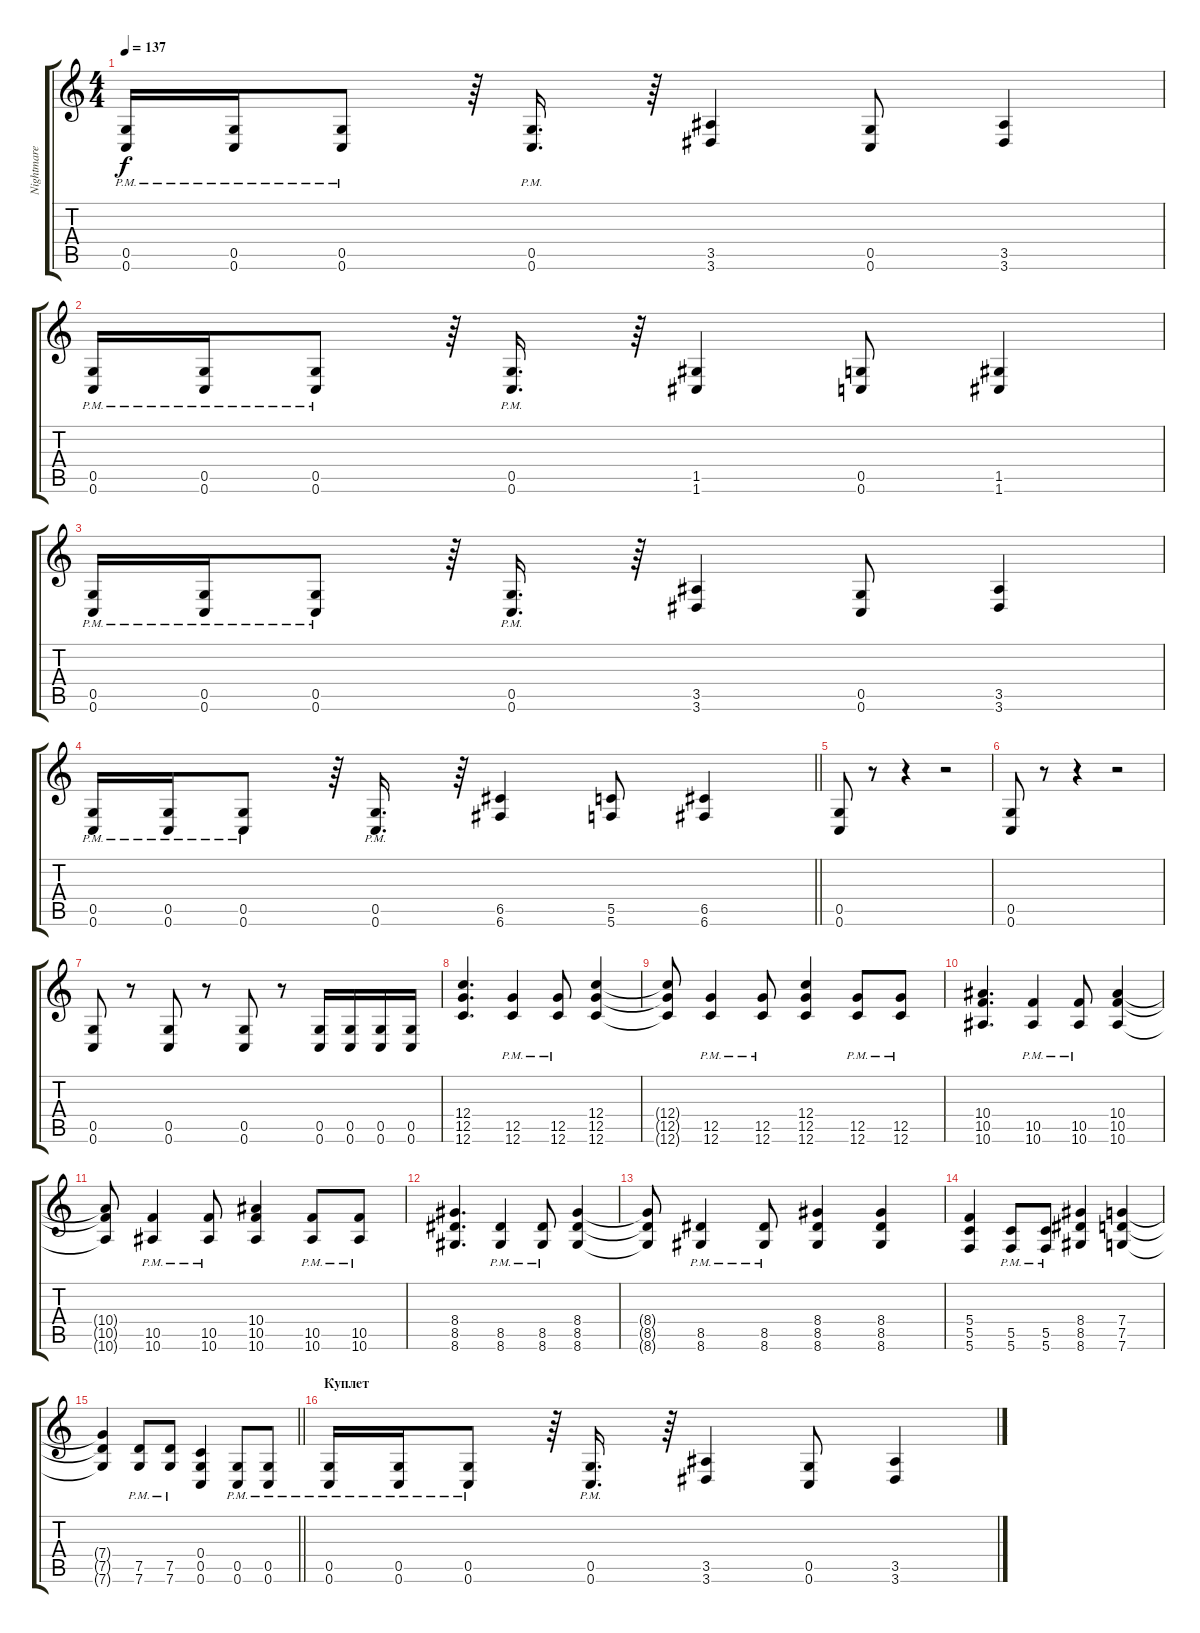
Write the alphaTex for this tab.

\track ("Nightmare Industries Guitar" "Nightmare ") {instrument distortionguitar}
\staff {score tabs}
\tuning (D4 A3 F3 C3 G2 C2) {hide}
\ts (4 4)
\tempo 137
\clef g2
\ks c
(0.5{pm} 0.6{pm}).16{dy f} (0.5{pm} 0.6{pm}).16 (0.5{pm} 0.6{pm}).8 r.64 (0.5{pm} 0.6{pm}).16{d} r.64 (3.5 3.6).4 (0.5 0.6).8 (3.5 3.6).4 |
(0.5{pm} 0.6{pm}).16 (0.5{pm} 0.6{pm}).16 (0.5{pm} 0.6{pm}).8 r.64 (0.5{pm} 0.6{pm}).16{d} r.64 (1.5 1.6).4 (0.5 0.6).8 (1.5 1.6).4 |
(0.5{pm} 0.6{pm}).16 (0.5{pm} 0.6{pm}).16 (0.5{pm} 0.6{pm}).8 r.64 (0.5{pm} 0.6{pm}).16{d} r.64 (3.5 3.6).4 (0.5 0.6).8 (3.5 3.6).4 |
\barLineRight lightlight
(0.5{pm} 0.6{pm}).16 (0.5{pm} 0.6{pm}).16 (0.5{pm} 0.6{pm}).8 r.64 (0.5{pm} 0.6{pm}).16{d} r.64 (6.5 6.6).4 (5.5 5.6).8 (6.5 6.6).4 |
(0.5 0.6).8 r.8 r.4 r.2 |
(0.5 0.6).8 r.8 r.4 r.2 |
(0.5 0.6).8 r.8 (0.5 0.6).8 r.8 (0.5 0.6).8 r.8 (0.5 0.6).16 (0.5 0.6).16 (0.5 0.6).16 (0.5 0.6).16 |
(12.4 12.5 12.6).4{d} (12.5{pm} 12.6{pm}).4 (12.5{pm} 12.6{pm}).8 (12.4 12.5 12.6).4 |
(12.4{t} 12.5{t} 12.6{t}).8 (12.5{pm} 12.6{pm}).4 (12.5{pm} 12.6{pm}).8 (12.4 12.5 12.6).4 (12.5{pm} 12.6{pm}).8 (12.5{pm} 12.6{pm}).8 |
(10.4 10.5 10.6).4{d} (10.5{pm} 10.6{pm}).4 (10.5{pm} 10.6{pm}).8 (10.4 10.5 10.6).4 |
(10.4{t} 10.5{t} 10.6{t}).8 (10.5{pm} 10.6{pm}).4 (10.5{pm} 10.6{pm}).8 (10.4 10.5 10.6).4 (10.5{pm} 10.6{pm}).8 (10.5{pm} 10.6{pm}).8 |
(8.4 8.5 8.6).4{d} (8.5{pm} 8.6{pm}).4 (8.5{pm} 8.6{pm}).8 (8.4 8.5 8.6).4 |
(8.4{t} 8.5{t} 8.6{t}).8 (8.5{pm} 8.6{pm}).4 (8.5{pm} 8.6{pm}).8 (8.4 8.5 8.6).4 (8.4 8.5 8.6).4 |
(5.4 5.5 5.6).4 (5.5{pm} 5.6{pm}).8 (5.5{pm} 5.6{pm}).8 (8.4 8.5 8.6).4 (7.4 7.5 7.6).4 |
\barLineRight lightlight
(7.4{t} 7.5{t} 7.6{t}).4 (7.5{pm} 7.6{pm}).8 (7.5{pm} 7.6{pm}).8 (0.4 0.5 0.6).4 (0.5{pm} 0.6{pm}).8 (0.5{pm} 0.6{pm}).8 |
\section ("" "Куплет")
(0.5{pm} 0.6{pm}).16 (0.5{pm} 0.6{pm}).16 (0.5{pm} 0.6{pm}).8 r.64 (0.5{pm} 0.6{pm}).16{d} r.64 (3.5 3.6).4 (0.5 0.6).8 (3.5 3.6).4
